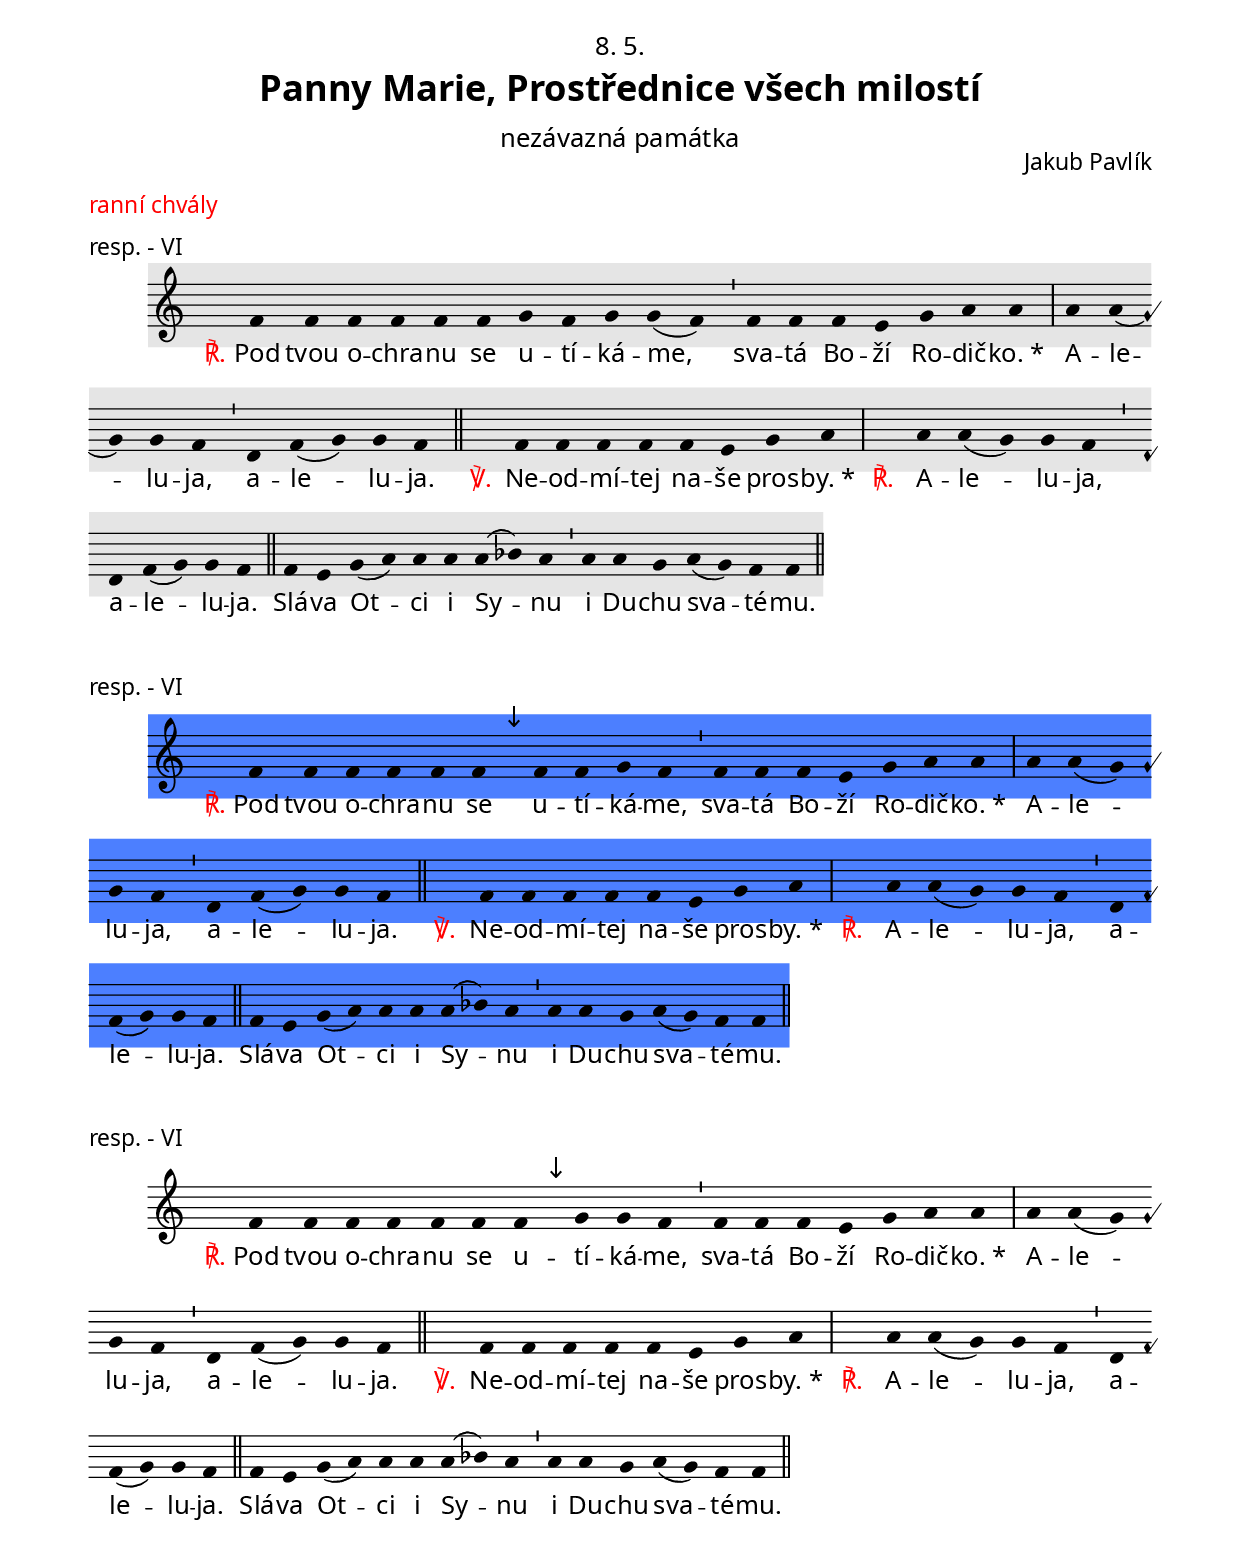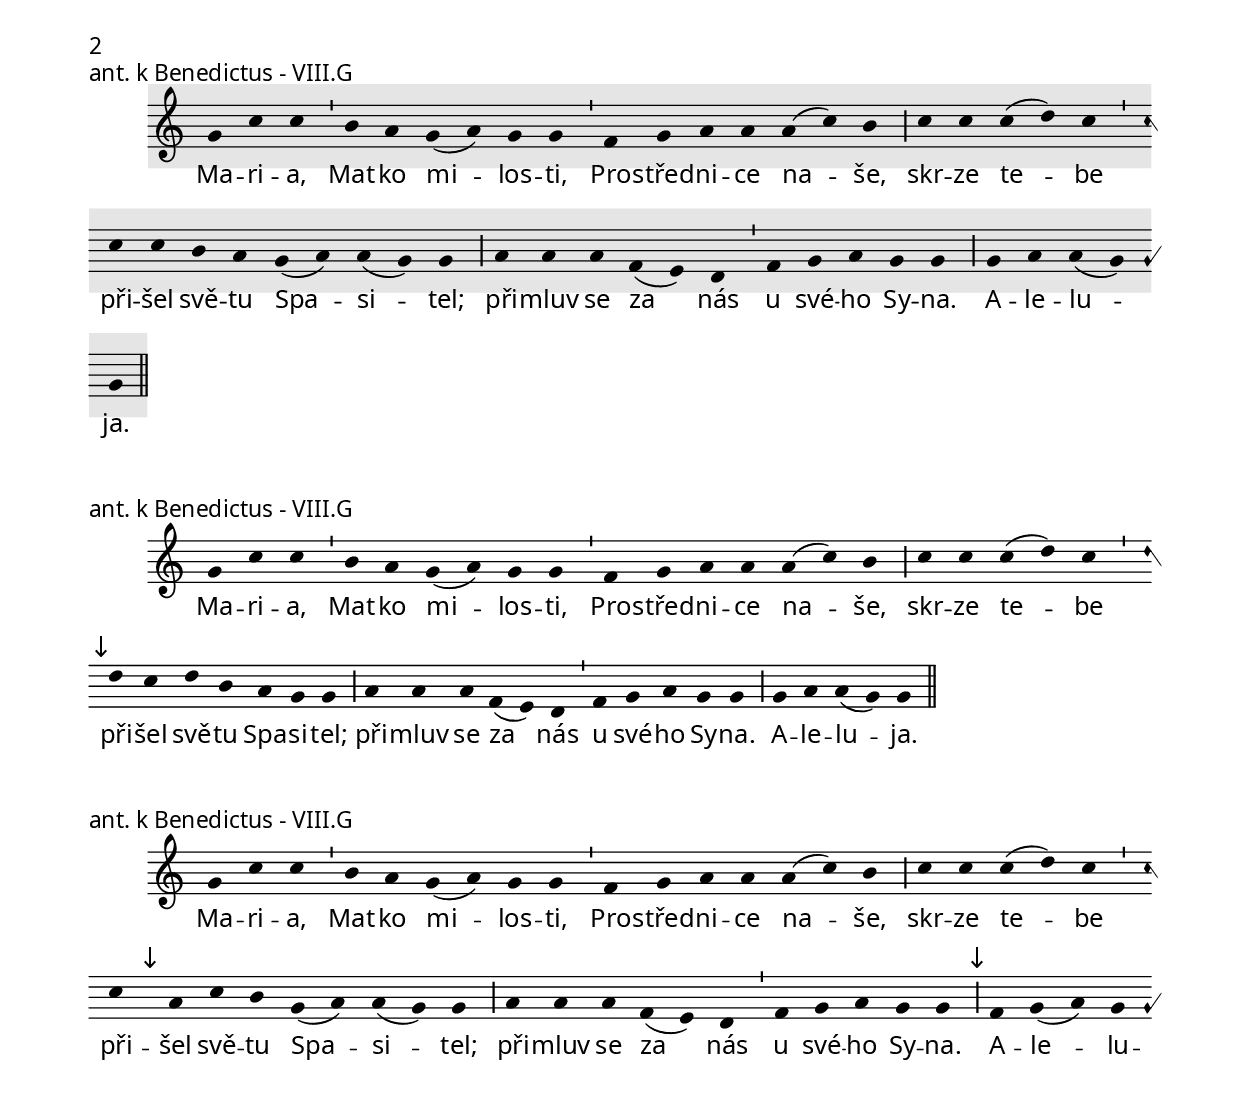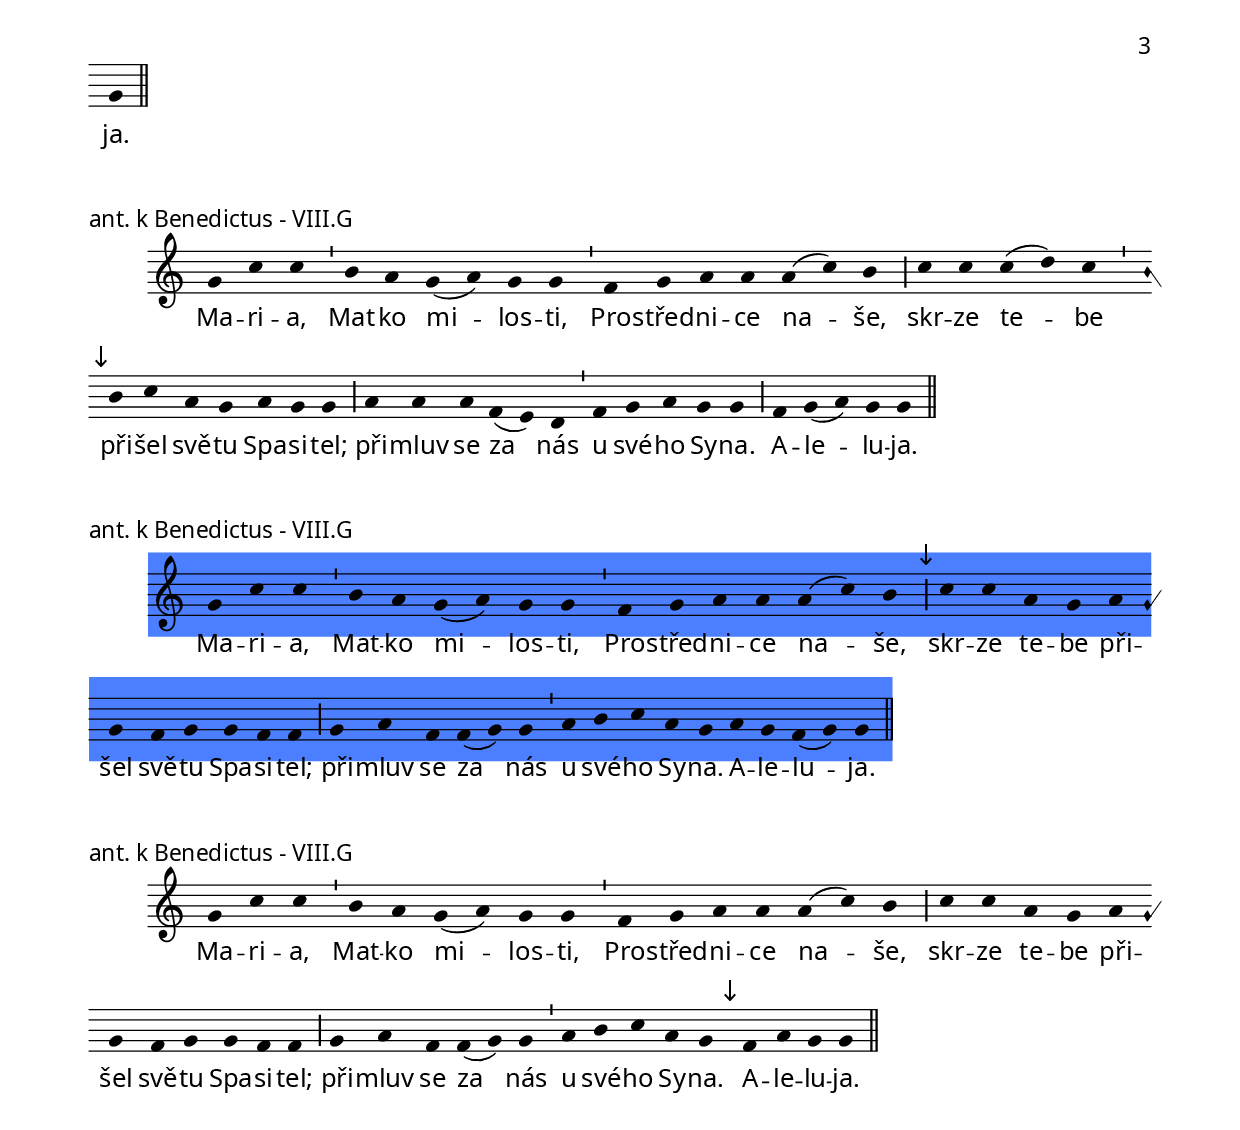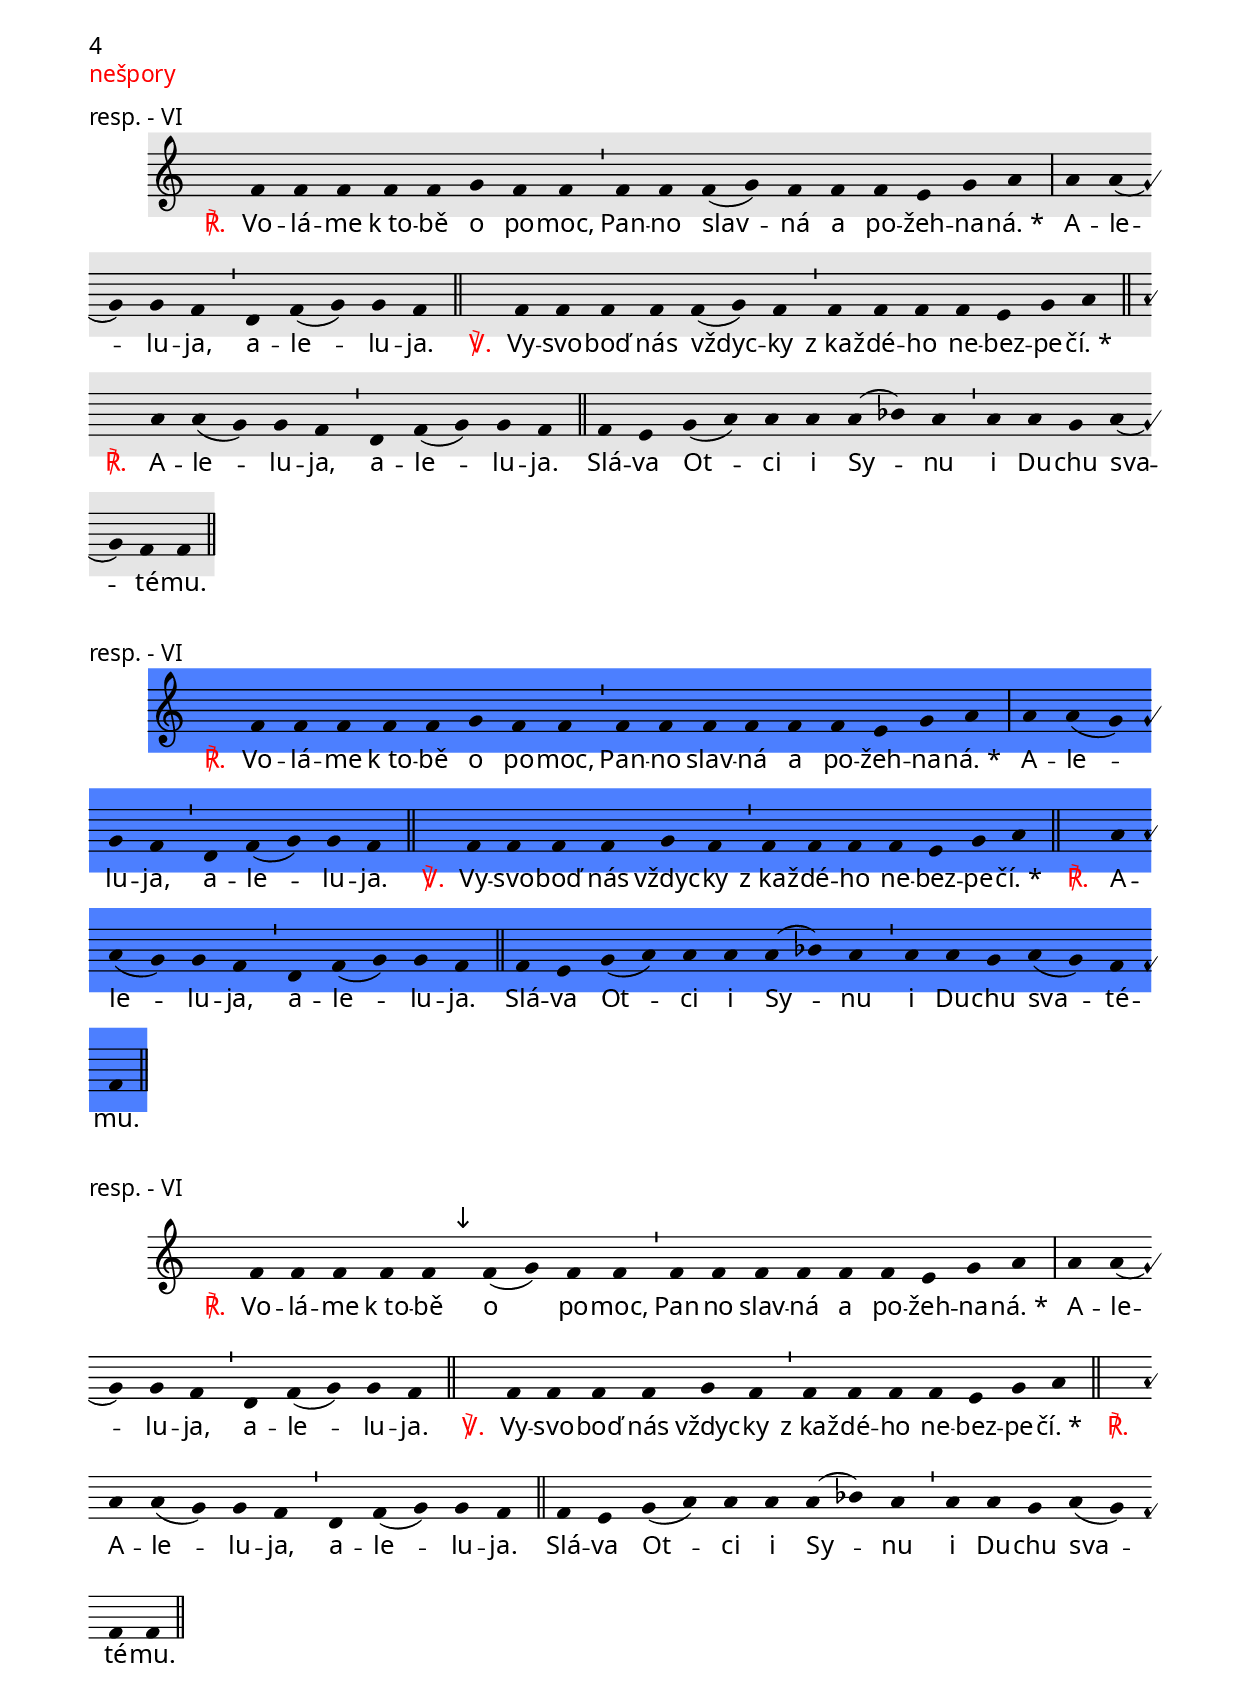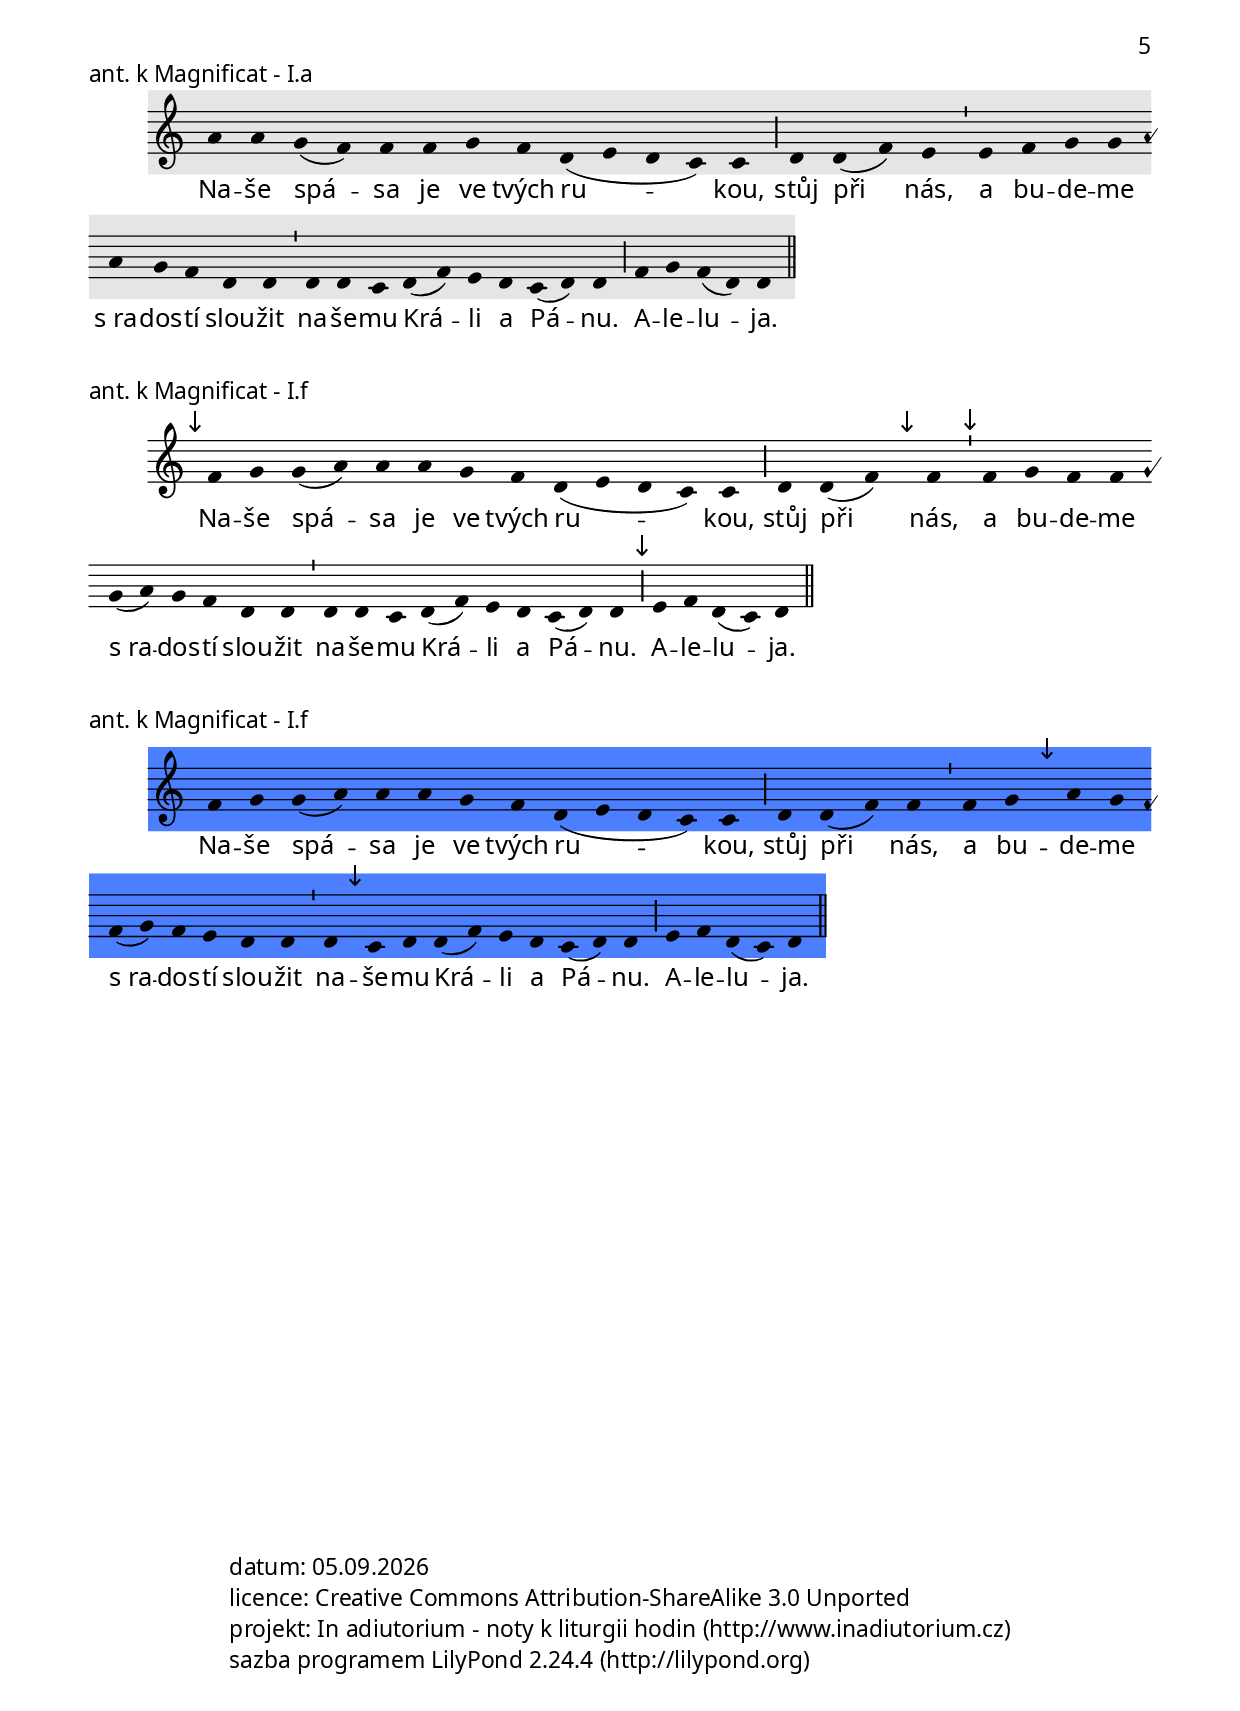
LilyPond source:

\version "2.19.16"

\include "../spolecne.ly"
\include "../dilyresponsorii.ly"

\header {
  title = \markup\titleSvatek
            "Panny Marie, Prostřednice všech milostí"
            "nezávazná památka"
            "8. 5."
  composer = "Jakub Pavlík"
}

\markup {\nadpisHodinka {"ranní chvály"}}

\score {
  \relative c' {
    \zvyraznovacSedy
    \choralniRezim

    % R
    \neviditelna f
    f4 f f f f f g f g g( f) \barMin
    f f f e g a a \barMax
    \respVIalelujaResponsum \barFinalis
    % V
    \neviditelna f
    f4 f f f f e g a \barMax
    % R
    \neviditelna a
    \respVIalelujaResponsum \barFinalis
    % Slava
    \respVIalelujaDoxologie \barFinalis
  }
  \addlyrics {
    \Response Pod tvou o -- chra -- nu se u -- tí -- ká -- me,
    sva -- tá Bo -- ží Ro -- dič -- ko._*
    \textRespAleluja
    \Verse Ne -- od -- mí -- tej na -- še pros -- by._*
    \Response \textRespAleluja
    \textRespDoxologie
  }
  \header {
    quid = "resp."
    modus = "VI"
    id = "rch-r"
    piece = \markup {\sestavTitulekResp}
  }
}

\score {
  \relative c' {
    \zvyraznovacModry
    \choralniRezim

    % R
    \neviditelna f
    f4 f f f f f \mark\sipka f f g f \barMin
    f f f e g a a \barMax
    \respVIalelujaResponsum \barFinalis
    % V
    \neviditelna f
    f4 f f f f e g a \barMax
    % R
    \neviditelna a
    \respVIalelujaResponsum \barFinalis
    % Slava
    \respVIalelujaDoxologie \barFinalis
  }
  \addlyrics {
    \Response Pod tvou o -- chra -- nu se u -- tí -- ká -- me,
    sva -- tá Bo -- ží Ro -- dič -- ko._*
    \textRespAleluja
    \Verse Ne -- od -- mí -- tej na -- še pros -- by._*
    \Response \textRespAleluja
    \textRespDoxologie
  }
  \header {
    quid = "resp."
    modus = "VI"
    id = "rch-r"
    piece = \markup {\sestavTitulekResp}
  }
}

\score {
  \relative c' {
    \choralniRezim

    % R
    \neviditelna f
    f4 f f f f f f \mark\sipka g g f \barMin
    f f f e g a a \barMax
    \respVIalelujaResponsum \barFinalis
    % V
    \neviditelna f
    f4 f f f f e g a \barMax
    % R
    \neviditelna a
    \respVIalelujaResponsum \barFinalis
    % Slava
    \respVIalelujaDoxologie \barFinalis
  }
  \addlyrics {
    \Response Pod tvou o -- chra -- nu se u -- tí -- ká -- me,
    sva -- tá Bo -- ží Ro -- dič -- ko._*
    \textRespAleluja
    \Verse Ne -- od -- mí -- tej na -- še pros -- by._*
    \Response \textRespAleluja
    \textRespDoxologie
  }
  \header {
    quid = "resp."
    modus = "VI"
    id = "rch-r"
    piece = \markup {\sestavTitulekResp}
  }
}

\pageBreak

\score {
  \relative c'' {
    \zvyraznovacSedy
    \choralniRezim
    g4 c c \barMin
    b a g( a) g g \barMin
    f g a a a( c) b \barMaior
    c c c( d) c \barMin
    c c b a g( a) a( g) g \barMaior
    a a a f( e) d \barMin
    f g a g g \barMaior
    g a a( g) g \barFinalis
  }
  \addlyrics {
    Ma -- ri -- a,
    Mat -- ko mi -- los -- ti,
    Pro -- střed -- ni -- ce na -- še,
    skr -- ze te -- be
    při -- šel svě -- tu Spa -- si -- tel;
    při -- mluv se za nás
    u své -- ho Sy -- na.
    A -- le -- lu -- ja.
  }
  \header {
    quid = "ant. k Benedictus"
    modus = "VIII"
    differentia = "G"
    psalmus = ""
    id = "rch-aben"
    piece = \markup {\sestavTitulekBezZalmu}
  }
}

\score {
  \relative c'' {
    \choralniRezim
    g4 c c \barMin
    b a g( a) g g \barMin
    f g a a a( c) b \barMaior
    c c c( d) c \barMin
    \mark\sipka d c d b a g g \barMaior
    a a a f( e) d \barMin
    f g a g g \barMaior
    g a a( g) g \barFinalis
  }
  \addlyrics {
    Ma -- ri -- a,
    Mat -- ko mi -- los -- ti,
    Pro -- střed -- ni -- ce na -- še,
    skr -- ze te -- be
    při -- šel svě -- tu Spa -- si -- tel;
    při -- mluv se za nás
    u své -- ho Sy -- na.
    A -- le -- lu -- ja.
  }
  \header {
    quid = "ant. k Benedictus"
    modus = "VIII"
    differentia = "G"
    psalmus = ""
    id = "rch-aben"
    piece = \markup {\sestavTitulekBezZalmu}
  }
}

\score {
  \relative c'' {
    \choralniRezim
    g4 c c \barMin
    b a g( a) g g \barMin
    f g a a a( c) b \barMaior
    c c c( d) c \barMin
    c \mark\sipka a c b g( a) a( g) g \barMaior
    a a a f( e) d \barMin
    f g a g g \barMaior
    \mark\sipka f g( a) g g \barFinalis
  }
  \addlyrics {
    Ma -- ri -- a,
    Mat -- ko mi -- los -- ti,
    Pro -- střed -- ni -- ce na -- še,
    skr -- ze te -- be
    při -- šel svě -- tu Spa -- si -- tel;
    při -- mluv se za nás
    u své -- ho Sy -- na.
    A -- le -- lu -- ja.
  }
  \header {
    quid = "ant. k Benedictus"
    modus = "VIII"
    differentia = "G"
    psalmus = ""
    id = "rch-aben"
    piece = \markup {\sestavTitulekBezZalmu}
  }
}

\score {
  \relative c'' {
    \choralniRezim
    g4 c c \barMin
    b a g( a) g g \barMin
    f g a a a( c) b \barMaior
    c c c( d) c \barMin
    \mark\sipka b c a g a g g \barMaior
    a a a f( e) d \barMin
    f g a g g \barMaior
    f g( a) g g \barFinalis
  }
  \addlyrics {
    Ma -- ri -- a,
    Mat -- ko mi -- los -- ti,
    Pro -- střed -- ni -- ce na -- še,
    skr -- ze te -- be
    při -- šel svě -- tu Spa -- si -- tel;
    při -- mluv se za nás
    u své -- ho Sy -- na.
    A -- le -- lu -- ja.
  }
  \header {
    quid = "ant. k Benedictus"
    modus = "VIII"
    differentia = "G"
    psalmus = ""
    id = "rch-aben"
    piece = \markup {\sestavTitulekBezZalmu}
  }
}

\score {
  \relative c'' {
    \zvyraznovacModry
    \choralniRezim
    g4 c c \barMin
    b a g( a) g g \barMin
    f g a a a( c) b \barMaior
    \mark\sipka c c a g
    a g f g g f f \barMaior
    g a f f( g) g \barMin
    a b c a g
    a g f( g) g \barFinalis
  }
  \addlyrics {
    Ma -- ri -- a,
    Mat -- ko mi -- los -- ti,
    Pro -- střed -- ni -- ce na -- še,
    skr -- ze te -- be
    při -- šel svě -- tu Spa -- si -- tel;
    při -- mluv se za nás
    u své -- ho Sy -- na.
    A -- le -- lu -- ja.
  }
  \header {
    quid = "ant. k Benedictus"
    modus = "VIII"
    differentia = "G"
    psalmus = ""
    id = "rch-aben"
    piece = \markup {\sestavTitulekBezZalmu}
  }
}

\score {
  \relative c'' {
    \choralniRezim
    g4 c c \barMin
    b a g( a) g g \barMin
    f g a a a( c) b \barMaior
    c c a g
    a g f g g f f \barMaior
    g a f f( g) g \barMin
    a b c a g
    \mark\sipka f a g g \barFinalis
  }
  \addlyrics {
    Ma -- ri -- a,
    Mat -- ko mi -- los -- ti,
    Pro -- střed -- ni -- ce na -- še,
    skr -- ze te -- be
    při -- šel svě -- tu Spa -- si -- tel;
    při -- mluv se za nás
    u své -- ho Sy -- na.
    A -- le -- lu -- ja.
  }
  \header {
    quid = "ant. k Benedictus"
    modus = "VIII"
    differentia = "G"
    psalmus = ""
    id = "rch-aben"
    piece = \markup {\sestavTitulekBezZalmu}
  }
}

\pageBreak

\markup {\nadpisHodinka {"nešpory"}}

\score {
  \relative c' {
    \zvyraznovacSedy
    \choralniRezim

    % R
    \neviditelna f
    f4 f f f f g f f \barMin
    f f f( g) f f f e g a \barMax
    \respVIalelujaResponsum \barFinalis
    % V
    \neviditelna f
    f4 f f f f( g) f \barMin
    f f f f e g a \barFinalis
    % R
    \neviditelna a
    \respVIalelujaResponsum \barFinalis
    % Slava
    \respVIalelujaDoxologie \barFinalis
  }
  \addlyrics {
    \Response Vo -- lá -- me k_to -- bě o po -- moc,
    Pan -- no slav -- ná a po -- žeh -- na -- ná._*
    \textRespAleluja
    \Verse Vy -- svo -- boď nás vždyc -- ky
    z_kaž -- dé -- ho ne -- bez -- pe -- čí._*
    \Response \textRespAleluja
    \textRespDoxologie
  }
  \header {
    quid = "resp."
    modus = "VI"
    id = "ne-r"
    piece = \markup {\sestavTitulekResp}
  }
}

\score {
  \relative c' {
    \zvyraznovacModry
    \choralniRezim

    % R
    \neviditelna f
    f4 f f f f g f f \barMin
    f f f f f f e g a \barMax
    \respVIalelujaResponsum \barFinalis
    % V
    \neviditelna f
    f4 f f f g f \barMin
    f f f f e g a \barFinalis
    % R
    \neviditelna a
    \respVIalelujaResponsum \barFinalis
    % Slava
    \respVIalelujaDoxologie \barFinalis
  }
  \addlyrics {
    \Response Vo -- lá -- me k_to -- bě o po -- moc,
    Pan -- no slav -- ná a po -- žeh -- na -- ná._*
    \textRespAleluja
    \Verse Vy -- svo -- boď nás vždyc -- ky
    z_kaž -- dé -- ho ne -- bez -- pe -- čí._*
    \Response \textRespAleluja
    \textRespDoxologie
  }
  \header {
    quid = "resp."
    modus = "VI"
    id = "ne-r"
    piece = \markup {\sestavTitulekResp}
  }
}

\score {
  \relative c' {
    \choralniRezim

    % R
    \neviditelna f
    f4 f f f f \mark\sipka f( g) f f \barMin
    f f f f f f e g a \barMax
    \respVIalelujaResponsum \barFinalis
    % V
    \neviditelna f
    f4 f f f g f \barMin
    f f f f e g a \barFinalis
    % R
    \neviditelna a
    \respVIalelujaResponsum \barFinalis
    % Slava
    \respVIalelujaDoxologie \barFinalis
  }
  \addlyrics {
    \Response Vo -- lá -- me k_to -- bě o po -- moc,
    Pan -- no slav -- ná a po -- žeh -- na -- ná._*
    \textRespAleluja
    \Verse Vy -- svo -- boď nás vždyc -- ky
    z_kaž -- dé -- ho ne -- bez -- pe -- čí._*
    \Response \textRespAleluja
    \textRespDoxologie
  }
  \header {
    quid = "resp."
    modus = "VI"
    id = "ne-r"
    piece = \markup {\sestavTitulekResp}
  }
}

\pageBreak

\score {
  \relative c'' {
    \zvyraznovacSedy
    \choralniRezim
    a4 a g( f) f f g f d( e d c) c \barMaior
    d d( f) e \barMin
    e f g g a g f d d \barMin
    d d c d( f) e d c( d) d \barMaior
    f g f( d) d \barFinalis
  }
  \addlyrics {
    Na -- še spá -- sa je ve tvých ru -- kou,
    stůj při nás,
    a bu -- de -- me s_ra -- dos -- tí slou -- žit
    na -- še -- mu Krá -- li a Pá -- nu.
    A -- le -- lu -- ja.
  }
  \header {
    quid = "ant. k Magnificat"
    modus = "I"
    differentia = "a"
    psalmus = ""
    id = "ne-amag"
    piece = \markup {\sestavTitulekBezZalmu}
  }
}

\score {
  \relative c' {
    \choralniRezim
    \mark\sipka f4 g g( a) a a g f d( e d c) c \barMaior
    d d( f) \mark\sipka f \barMin
    \mark\sipka f g f f g( a) g f d d \barMin
    d d c d( f) e d c( d) d \barMaior
    \mark\sipka e f d( c) d \barFinalis
  }
  \addlyrics {
    Na -- še spá -- sa je ve tvých ru -- kou,
    stůj při nás,
    a bu -- de -- me s_ra -- dos -- tí slou -- žit
    na -- še -- mu Krá -- li a Pá -- nu.
    A -- le -- lu -- ja.
  }
  \header {
    quid = "ant. k Magnificat"
    modus = "I"
    differentia = "f"
    psalmus = ""
    id = "ne-amag"
    piece = \markup {\sestavTitulekBezZalmu}
  }
}

\score {
  \relative c' {
    \zvyraznovacModry
    \choralniRezim
    f4 g g( a) a a g f d( e d c) c \barMaior
    d d( f) f \barMin
    f g \mark\sipka a g f( g) f e d d \barMin
    d \mark\sipka c d d( f) e d c( d) d \barMaior
    e f d( c) d \barFinalis
  }
  \addlyrics {
    Na -- še spá -- sa je ve tvých ru -- kou,
    stůj při nás,
    a bu -- de -- me s_ra -- dos -- tí slou -- žit
    na -- še -- mu Krá -- li a Pá -- nu.
    A -- le -- lu -- ja.
  }
  \header {
    quid = "ant. k Magnificat"
    modus = "I"
    differentia = "f"
    psalmus = ""
    id = "ne-amag"
    piece = \markup {\sestavTitulekBezZalmu}
  }
}